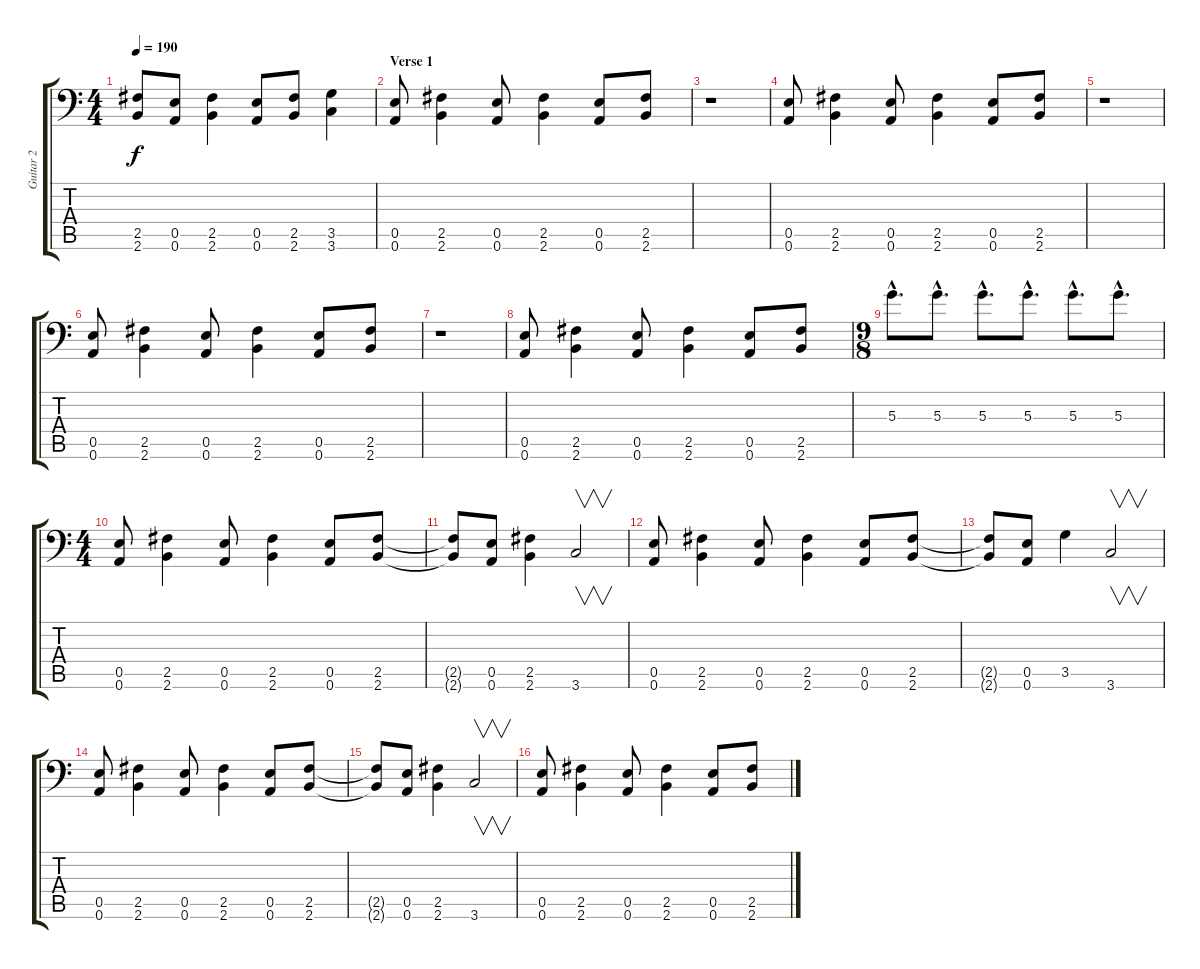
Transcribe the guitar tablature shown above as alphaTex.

\track ("Guitar 2" "Guitar 2") {instrument distortionguitar}
\staff {score tabs}
\tuning (B3 Gb3 D3 A2 E2 A1) {hide}
\ts (4 4)
\tempo 190
\clef f4
\ks c
(2.5{t} 2.6{t}).8{dy f} (0.5 0.6).8 (2.5 2.6).4 (0.5 0.6).8 (2.5 2.6).8 (3.5 3.6).4 |
\section ("" "Verse 1")
(0.5 0.6).8 (2.5 2.6).4 (0.5 0.6).8 (2.5 2.6).4 (0.5 0.6).8 (2.5 2.6).8 |
r.1 |
(0.5 0.6).8 (2.5 2.6).4 (0.5 0.6).8 (2.5 2.6).4 (0.5 0.6).8 (2.5 2.6).8 |
r.1 |
(0.5 0.6).8 (2.5 2.6).4 (0.5 0.6).8 (2.5 2.6).4 (0.5 0.6).8 (2.5 2.6).8 |
r.1 |
(0.5 0.6).8 (2.5 2.6).4 (0.5 0.6).8 (2.5 2.6).4 (0.5 0.6).8 (2.5 2.6).8 |
\ts (9 8)
5.3{hac}.8{d instrument guitarfretnoise} 5.3{hac}.8{d} 5.3{hac}.8{d} 5.3{hac}.8{d} 5.3{hac}.8{d} 5.3{hac}.8{d} |
\ts (4 4)
(0.5 0.6).8{instrument distortionguitar} (2.5 2.6).4 (0.5 0.6).8 (2.5 2.6).4 (0.5 0.6).8 (2.5 2.6).8 |
(2.5{t} 2.6{t}).8 (0.5 0.6).8 (2.5 2.6).4 3.6.2{v} |
(0.5 0.6).8 (2.5 2.6).4 (0.5 0.6).8 (2.5 2.6).4 (0.5 0.6).8 (2.5 2.6).8 |
(2.5{t} 2.6{t}).8 (0.5 0.6).8 3.5.4 3.6.2{v} |
(0.5 0.6).8 (2.5 2.6).4 (0.5 0.6).8 (2.5 2.6).4 (0.5 0.6).8 (2.5 2.6).8 |
(2.5{t} 2.6{t}).8 (0.5 0.6).8 (2.5 2.6).4 3.6.2{v} |
(0.5 0.6).8 (2.5 2.6).4 (0.5 0.6).8 (2.5 2.6).4 (0.5 0.6).8 (2.5 2.6).8
